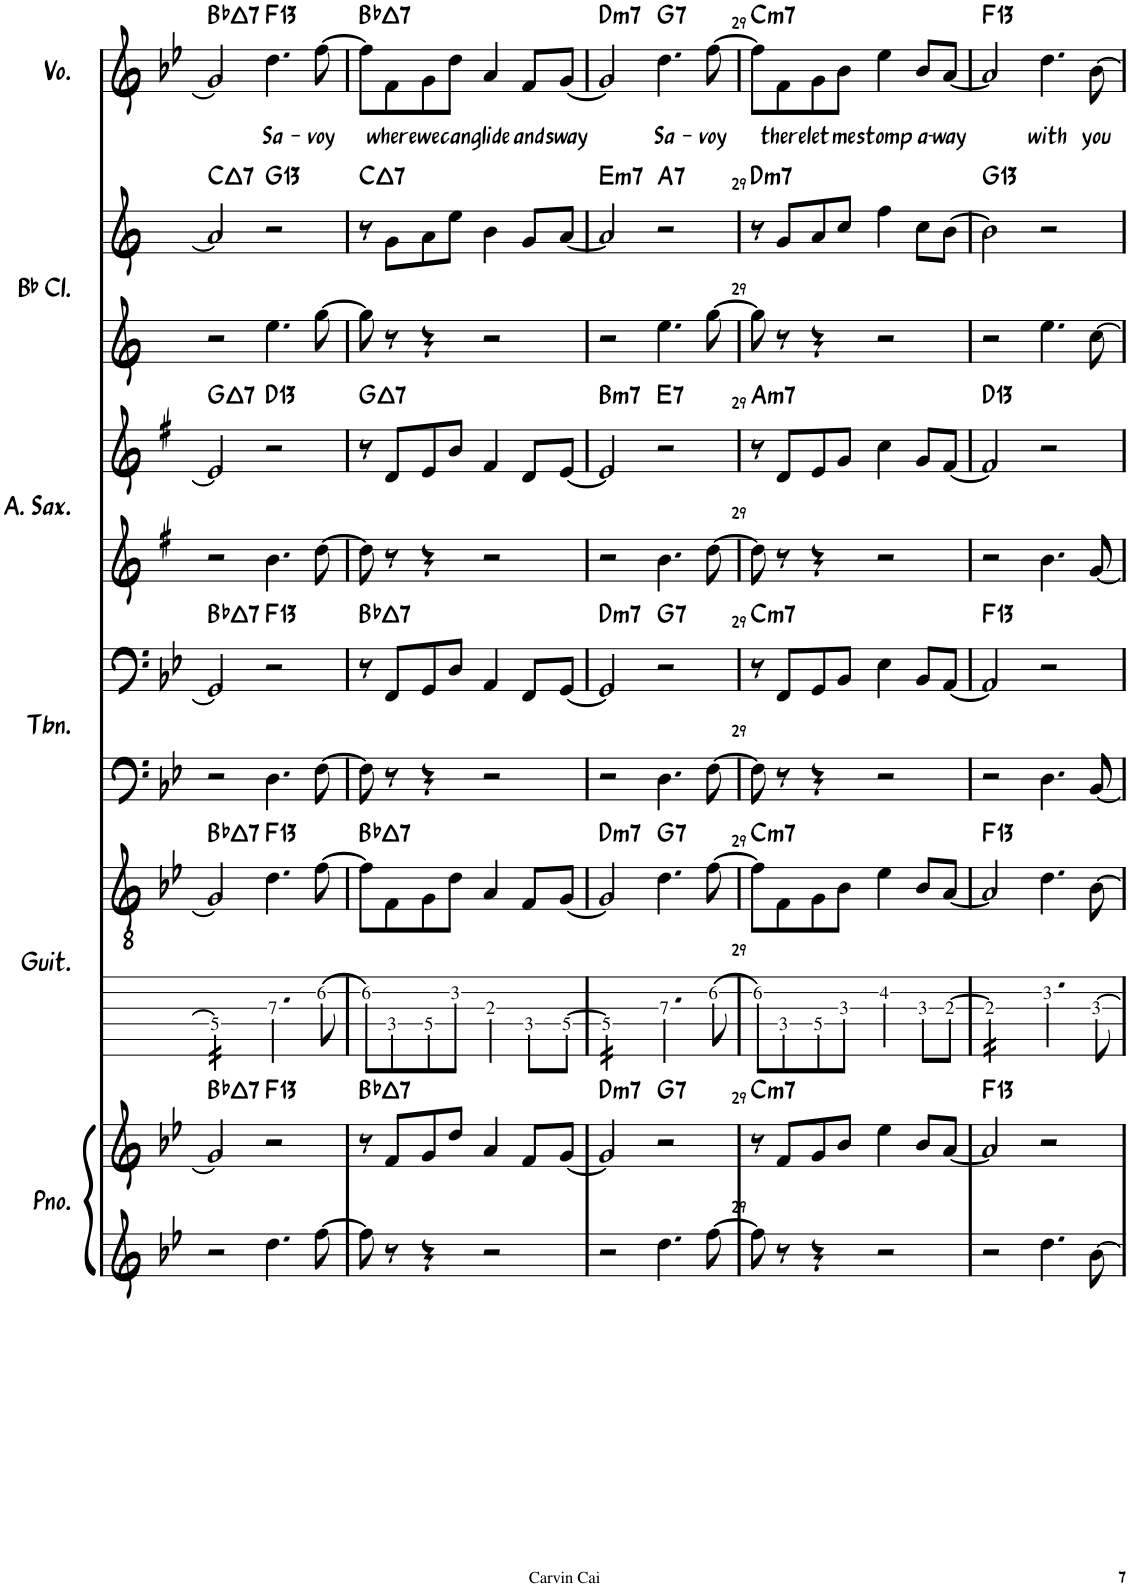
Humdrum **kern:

**kern	**kern	**harte	**kern	**kern	**harte	**kern	**kern	**harte	**kern	**kern	**harte	**kern	**kern	**harte	**kern	**text	**harte
*part6	*part6	*part6	*part5	*part5	*part5	*part4	*part4	*part4	*part3	*part3	*part3	*part2	*part2	*part2	*part1	*part1	*part1
*staff11	*staff10	*	*staff9	*staff8	*	*staff7	*staff6	*	*staff5	*staff4	*	*staff3	*staff2	*	*staff1	*staff1	*
*I"钢琴	*	*	*I"原音吉他	*	*	*I"长号	*	*	*I"中音萨克斯	*	*	*I"降B调单簧管	*	*	*I"人声	*	*
!!LO:PB:g=z
*clefG2	*clefG2	*	*	*clefGv2	*	*clefF4	*clefF4	*	*clefG2	*clefG2	*	*clefG2	*clefG2	*	*clefG2	*	*
*	*	*	*	*	*	*	*	*	*Trd5c9	*Trd5c9	*	*Trd1c2	*Trd1c2	*	*	*	*
*k[b-e-]	*k[b-e-]	*	*k[b-e-]	*k[b-e-]	*	*k[b-e-]	*k[b-e-]	*	*k[f#]	*k[f#]	*	*k[]	*k[]	*	*k[b-e-]	*	*
*M4/4	*M4/4	*	*M4/4	*M4/4	*	*M4/4	*M4/4	*	*M4/4	*M4/4	*	*M4/4	*M4/4	*	*M4/4	*	*
=26	=26	=26	=26	=26	=26	=26	=26	=26	=26	=26	=26	=26	=26	=26	=26	=26	=26
!	!	!LO:H:kt=7	!	!	!LO:H:kt=7	!	!	!LO:H:kt=7	!	!	!LO:H:kt=7	!	!	!LO:H:kt=7	!	!	!LO:H:kt=7
2r	2g/]	Bb:maj7	2G\]	2G/]	Bb:maj7	2r	2GG/]	Bb:maj7	2r	2e/]	G:maj7	2r	2a/]	C:maj7	2g/]	.	Bb:maj7
!	!	!LO:H:kt=13	!	!	!LO:H:kt=13	!	!	!LO:H:kt=13	!	!	!LO:H:kt=13	!	!	!LO:H:kt=13	!	!LO:LY:b	!LO:H:kt=13
4.dd\	2r	F:9(11,13)	4.d\	4.d\	F:9(11,13)	4.D\	2r	F:9(11,13)	4.b\	2r	D:9(11,13)	4.ee\	2r	G:9(11,13)	4.dd\	Sa-	F:9(11,13)
!	!	!	!	!	!	!	!	!	!	!	!	!	!	!	!	!LO:LY:b	!
[8ff\	.	.	[8f\	[8f\	.	[8F\	.	.	[8dd\	.	.	[8gg\	.	.	[8ff\	-voy	.
=27	=27	=27	=27	=27	=27	=27	=27	=27	=27	=27	=27	=27	=27	=27	=27	=27	=27
!	!	!LO:H:kt=7	!	!	!LO:H:kt=7	!	!	!LO:H:kt=7	!	!	!LO:H:kt=7	!	!	!LO:H:kt=7	!	!	!LO:H:kt=7
8ff\]	8r	Bb:maj7	8f\L]	8f\L]	Bb:maj7	8F\]	8r	Bb:maj7	8dd\]	8r	G:maj7	8gg\]	8r	C:maj7	8ff\L]	.	Bb:maj7
!	!	!	!	!	!	!	!	!	!	!	!	!	!	!	!	!LO:LY:b	!
8r	8f/L	.	8F\	8F\	.	8r	8FF/L	.	8r	8d/L	.	8r	8g\L	.	8f\	where	.
!	!	!	!	!	!	!	!	!	!	!	!	!	!	!	!	!LO:LY:b	!
4r	8g/	.	8G\	8G\	.	4r	8GG/	.	4r	8e/	.	4r	8a\	.	8g\	we	.
!	!	!	!	!	!	!	!	!	!	!	!	!	!	!	!	!LO:LY:b	!
.	8dd/J	.	8d\J	8d\J	.	.	8D/J	.	.	8b/J	.	.	8ee\J	.	8dd\J	can	.
!	!	!	!	!	!	!	!	!	!	!	!	!	!	!	!	!LO:LY:b	!
2r	4a/	.	4A\	4A/	.	2r	4AA/	.	2r	4f#/	.	2r	4b\	.	4a/	glide	.
!	!	!	!	!	!	!	!	!	!	!	!	!	!	!	!	!LO:LY:b	!
.	8f/L	.	8F\L	8F/L	.	.	8FF/L	.	.	8d/L	.	.	8g/L	.	8f/L	and	.
!	!	!	!	!	!	!	!	!	!	!	!	!	!	!	!	!LO:LY:b	!
.	[8g/J	.	[8G\J	[8G/J	.	.	[8GG/J	.	.	[8e/J	.	.	[8a/J	.	[8g/J	sway	.
=28	=28	=28	=28	=28	=28	=28	=28	=28	=28	=28	=28	=28	=28	=28	=28	=28	=28
!	!	!LO:H:kt=m7	!	!	!LO:H:kt=m7	!	!	!LO:H:kt=m7	!	!	!LO:H:kt=m7	!	!	!LO:H:kt=m7	!	!	!LO:H:kt=m7
2r	2g/]	D:min7	2G\]	2G/]	D:min7	2r	2GG/]	D:min7	2r	2e/]	B:min7	2r	2a/]	E:min7	2g/]	.	D:min7
!	!	!LO:H:kt=7	!	!	!LO:H:kt=7	!	!	!LO:H:kt=7	!	!	!LO:H:kt=7	!	!	!LO:H:kt=7	!	!LO:LY:b	!LO:H:kt=7
4.dd\	2r	G:7	4.d\	4.d\	G:7	4.D\	2r	G:7	4.b\	2r	E:7	4.ee\	2r	A:7	4.dd\	Sa-	G:7
!	!	!	!	!	!	!	!	!	!	!	!	!	!	!	!	!LO:LY:b	!
[8ff\	.	.	[8f\	[8f\	.	[8F\	.	.	[8dd\	.	.	[8gg\	.	.	[8ff\	-voy	.
=29	=29	=29	=29	=29	=29	=29	=29	=29	=29	=29	=29	=29	=29	=29	=29	=29	=29
!	!	!LO:H:kt=m7	!	!	!LO:H:kt=m7	!	!	!LO:H:kt=m7	!	!	!LO:H:kt=m7	!	!	!LO:H:kt=m7	!	!	!LO:H:kt=m7
8ff\]	8r	C:min7	8f\L]	8f\L]	C:min7	8F\]	8r	C:min7	8dd\]	8r	A:min7	8gg\]	8r	D:min7	8ff\L]	.	C:min7
!	!	!	!	!	!	!	!	!	!	!	!	!	!	!	!	!LO:LY:b	!
8r	8f/L	.	8F\	8F\	.	8r	8FF/L	.	8r	8d/L	.	8r	8g/L	.	8f\	there	.
!	!	!	!	!	!	!	!	!	!	!	!	!	!	!	!	!LO:LY:b	!
4r	8g/	.	8G\	8G\	.	4r	8GG/	.	4r	8e/	.	4r	8a/	.	8g\	let	.
!	!	!	!	!	!	!	!	!	!	!	!	!	!	!	!	!LO:LY:b	!
.	8b-/J	.	8B-\J	8B-\J	.	.	8BB-/J	.	.	8g/J	.	.	8cc/J	.	8b-\J	me	.
!	!	!	!	!	!	!	!	!	!	!	!	!	!	!	!	!LO:LY:b	!
2r	4ee-\	.	4e-\	4e-\	.	2r	4E-\	.	2r	4cc\	.	2r	4ff\	.	4ee-\	stomp	.
!	!	!	!	!	!	!	!	!	!	!	!	!	!	!	!	!LO:LY:b	!
.	8b-/L	.	8B-\L	8B-/L	.	.	8BB-/L	.	.	8g/L	.	.	8cc\L	.	8b-/L	a-	.
!	!	!	!	!	!	!	!	!	!	!	!	!	!	!	!	!LO:LY:b	!
.	[8a/J	.	[8A\J	[8A/J	.	.	[8AA/J	.	.	[8f#/J	.	.	[8b\J	.	[8a/J	-way	.
=30	=30	=30	=30	=30	=30	=30	=30	=30	=30	=30	=30	=30	=30	=30	=30	=30	=30
!	!	!LO:H:kt=13	!	!	!LO:H:kt=13	!	!	!LO:H:kt=13	!	!	!LO:H:kt=13	!	!	!LO:H:kt=13	!	!	!LO:H:kt=13
2r	2a/]	F:9(11,13)	2A\]	2A/]	F:9(11,13)	2r	2AA/]	F:9(11,13)	2r	2f#/]	D:9(11,13)	2r	2b\]	G:9(11,13)	2a/]	.	F:9(11,13)
!	!	!	!	!	!	!	!	!	!	!	!	!	!	!	!	!LO:LY:b	!
4.dd\	2r	.	4.d\	4.d\	.	4.D\	2r	.	4.b\	2r	.	4.ee\	2r	.	4.dd\	with	.
!	!	!	!	!	!	!	!	!	!	!	!	!	!	!	!	!LO:LY:b	!
[8b-\	.	.	[8B-\	[8B-\	.	[8BB-/	.	.	[8g/	.	.	[8cc\	.	.	[8b-\	you	.
=	=	=	=	=	=	=	=	=	=	=	=	=	=	=	=	=	=
*-	*-	*-	*-	*-	*-	*-	*-	*-	*-	*-	*-	*-	*-	*-	*-	*-	*-
